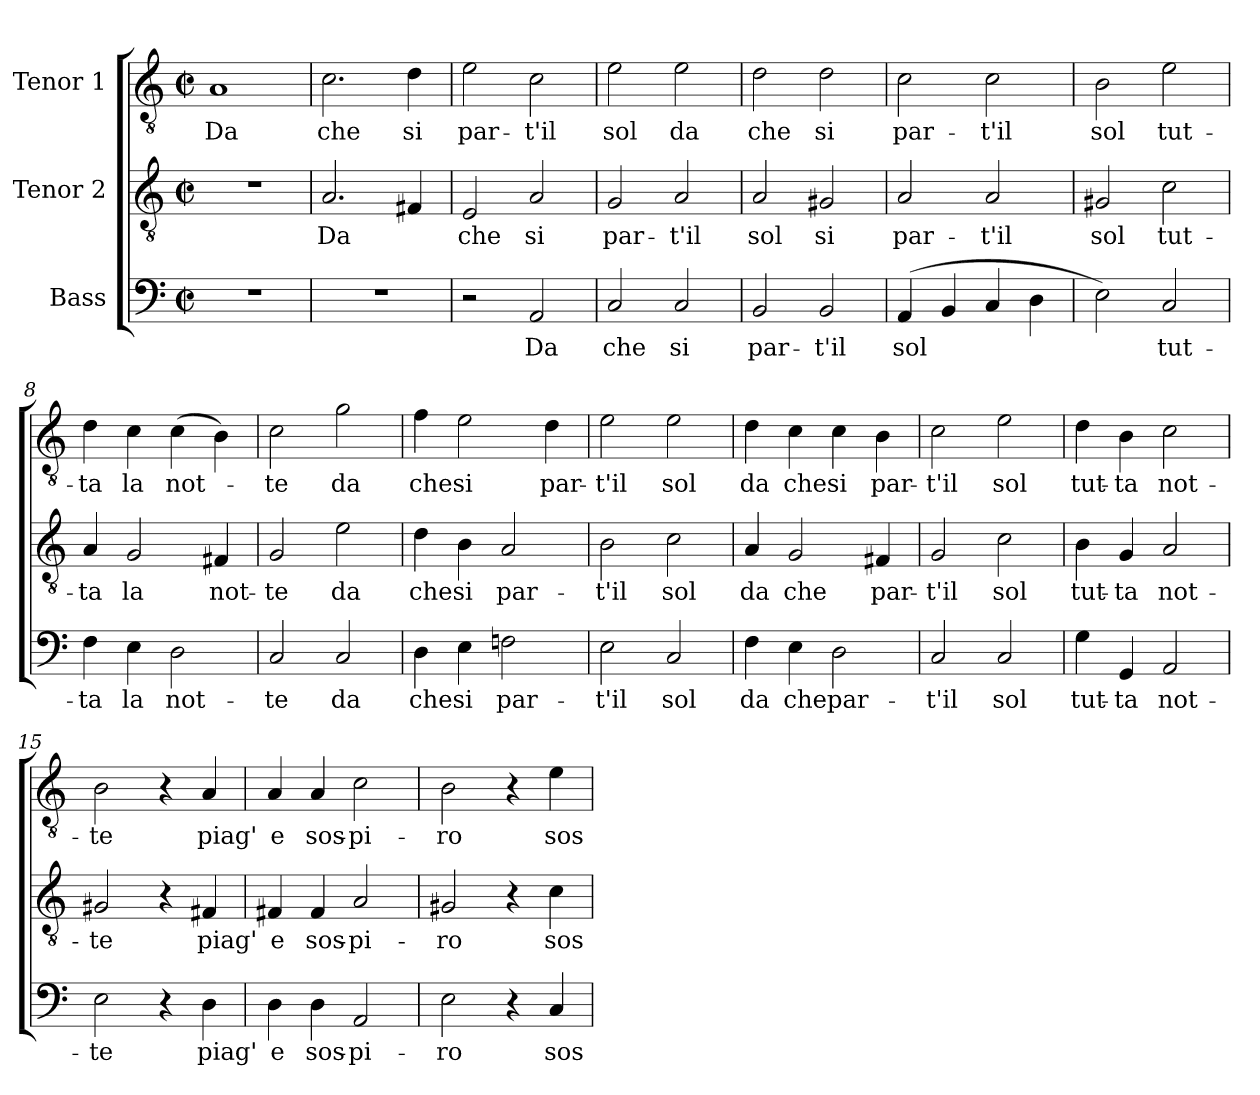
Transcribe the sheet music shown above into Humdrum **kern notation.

**kern	**text	**kern	**text	**kern	**text
*part3	*part3	*part2	*part2	*part1	*part1
*staff3	*staff3	*staff2	*staff2	*staff1	*staff1
*I"Bass	*	*I"Tenor 2	*	*I"Tenor 1	*
*clefF4	*	*clefGv2	*	*clefGv2	*
*k[]	*	*k[]	*	*k[]	*
*a:	*	*a:	*	*a:	*
*M2/2	*	*M2/2	*	*M2/2	*
*met(c|)	*	*met(c|)	*	*met(c|)	*
=1	=1	=1	=1	=1	=1
1r	.	1r	.	1A	Da
=2	=2	=2	=2	=2	=2
1r	.	2.A/	Da	2.c\	che
.	.	4F#X/	.	4d\	si
=3	=3	=3	=3	=3	=3
2r	.	2E/	che	2e\	par-
2AA/	Da	2A/	si	2c\	-t'il
=4	=4	=4	=4	=4	=4
2C/	che	2G/	par-	2e\	sol
2C/	si	2A/	-t'il	2e\	da
=5	=5	=5	=5	=5	=5
2BB/	par-	2A/	sol	2d\	che
2BB/	-t'il	2G#X/	si	2d\	si
!!LO:LB:g=z
=6	=6	=6	=6	=6	=6
(4AA/	sol	2A/	par-	2c\	par-
4BB/	.	.	.	.	.
4C/	.	2A/	-t'il	2c\	-t'il
4D\	.	.	.	.	.
=7	=7	=7	=7	=7	=7
2E\)	.	2G#X/	sol	2B\	sol
2C/	tut-	2c\	tut-	2e\	tut-
=8	=8	=8	=8	=8	=8
4F\	-ta	4A/	-ta	4d\	-ta
4E\	la	2G/	la	4c\	la
2D\	not-	.	.	(4c\	not-
.	.	4F#X/	not-	4B\)	.
=9	=9	=9	=9	=9	=9
2C/	-te	2G/	-te	2c\	-te
2C/	da	2e\	da	2g\	da
=10	=10	=10	=10	=10	=10
4D\	che	4d\	che	4f\	che
4E\	si	4B\	si	2e\	si
2Fn\	par-	2A/	par-	.	.
.	.	.	.	4d\	par-
!!LO:LB:g=z
=11	=11	=11	=11	=11	=11
2E\	-t'il	2B\	-t'il	2e\	-t'il
2C/	sol	2c\	sol	2e\	sol
=12	=12	=12	=12	=12	=12
4F\	da	4A/	da	4d\	da
4E\	che	2G/	che	4c\	che
2D\	par-	.	.	4c\	si
.	.	4F#X/	par-	4B\	par-
=13	=13	=13	=13	=13	=13
2C/	-t'il	2G/	-t'il	2c\	-t'il
2C/	sol	2c\	sol	2e\	sol
=14	=14	=14	=14	=14	=14
4G\	tut-	4B\	tut-	4d\	tut-
4GG/	-ta	4G/	-ta	4B\	-ta
2AA/	not-	2A/	not-	2c\	not-
=15	=15	=15	=15	=15	=15
2E\	-te	2G#X/	-te	2B\	-te
4r	.	4r	.	4r	.
4D\	piag'	4F#X/	piag'	4A/	piag'
!!LO:PB:g=z
=16	=16	=16	=16	=16	=16
4D\	e	4F#X/	e	4A/	e
4D\	sos-	4F#/	sos-	4A/	sos-
2AA/	-pi-	2A/	-pi-	2c\	-pi-
=17	=17	=17	=17	=17	=17
2E\	-ro	2G#X/	-ro	2B\	-ro
4r	.	4r	.	4r	.
4C/	sos-	4c\	sos-	4e\	sos-
=	=	=	=	=	=
*-	*-	*-	*-	*-	*-
